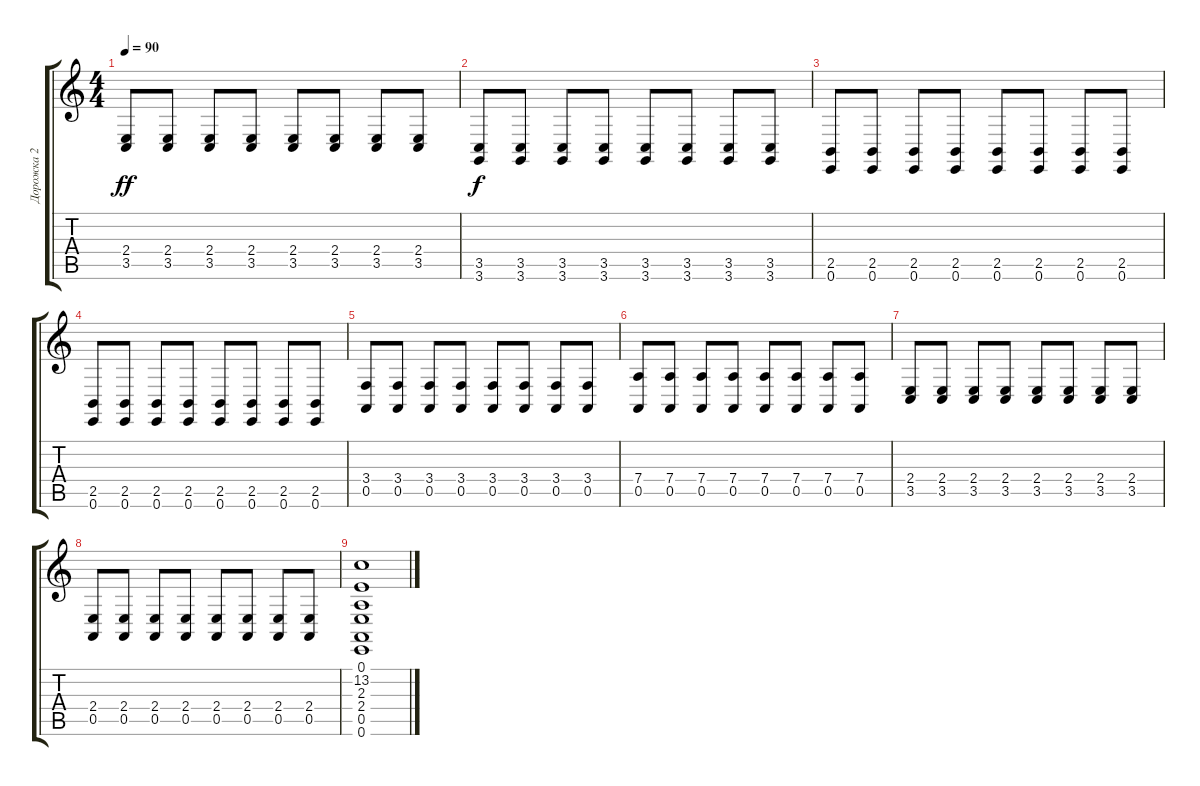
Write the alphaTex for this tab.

\track ("Дорожка 2" "Дорожка 2") {instrument acousticgrandpiano}
\staff {score tabs}
\tuning (E4 B3 G3 D3 A2 E2) {hide}
\ts (4 4)
\tempo 90
\clef g2
\ks c
(2.4 3.5).8{dy ff} (2.4 3.5).8 (2.4 3.5).8 (2.4 3.5).8 (2.4 3.5).8 (2.4 3.5).8 (2.4 3.5).8 (2.4 3.5).8 |
(3.5 3.6).8{dy f} (3.5 3.6).8 (3.5 3.6).8 (3.5 3.6).8 (3.5 3.6).8 (3.5 3.6).8 (3.5 3.6).8 (3.5 3.6).8 |
(2.5 0.6).8 (2.5 0.6).8 (2.5 0.6).8 (2.5 0.6).8 (2.5 0.6).8 (2.5 0.6).8 (2.5 0.6).8 (2.5 0.6).8 |
(2.5 0.6).8 (2.5 0.6).8 (2.5 0.6).8 (2.5 0.6).8 (2.5 0.6).8 (2.5 0.6).8 (2.5 0.6).8 (2.5 0.6).8 |
(3.4 0.5).8 (3.4 0.5).8 (3.4 0.5).8 (3.4 0.5).8 (3.4 0.5).8 (3.4 0.5).8 (3.4 0.5).8 (3.4 0.5).8 |
(7.4 0.5).8 (7.4 0.5).8 (7.4 0.5).8 (7.4 0.5).8 (7.4 0.5).8 (7.4 0.5).8 (7.4 0.5).8 (7.4 0.5).8 |
(2.4 3.5).8 (2.4 3.5).8 (2.4 3.5).8 (2.4 3.5).8 (2.4 3.5).8 (2.4 3.5).8 (2.4 3.5).8 (2.4 3.5).8 |
(2.4 0.5).8 (2.4 0.5).8 (2.4 0.5).8 (2.4 0.5).8 (2.4 0.5).8 (2.4 0.5).8 (2.4 0.5).8 (2.4 0.5).8 |
(0.1 13.2 2.3 2.4 0.5 0.6).1
